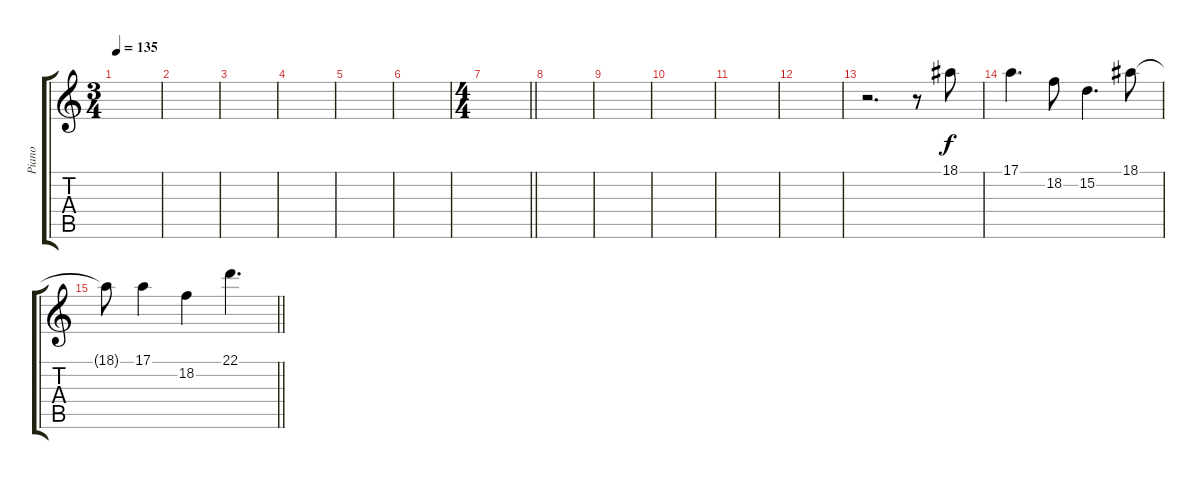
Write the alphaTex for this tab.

\track ("Piano" "Piano") {instrument brightacousticpiano}
\staff {score tabs}
\tuning (E4 B3 G3 D3 A2 E2) {hide}
\ts (3 4)
\tempo 135
\clef g2
\ks c
|
|
|
|
|
|
\ts (4 4)
\barLineRight lightlight
|
|
|
|
|
|
r.2{d} r.8 18.1.8 |
17.1.4{d} 18.2.8 15.2.4{d} 18.1.8 |
\barLineRight lightlight
18.1{t}.8 17.1.4 18.2.4 22.1.4{d}
